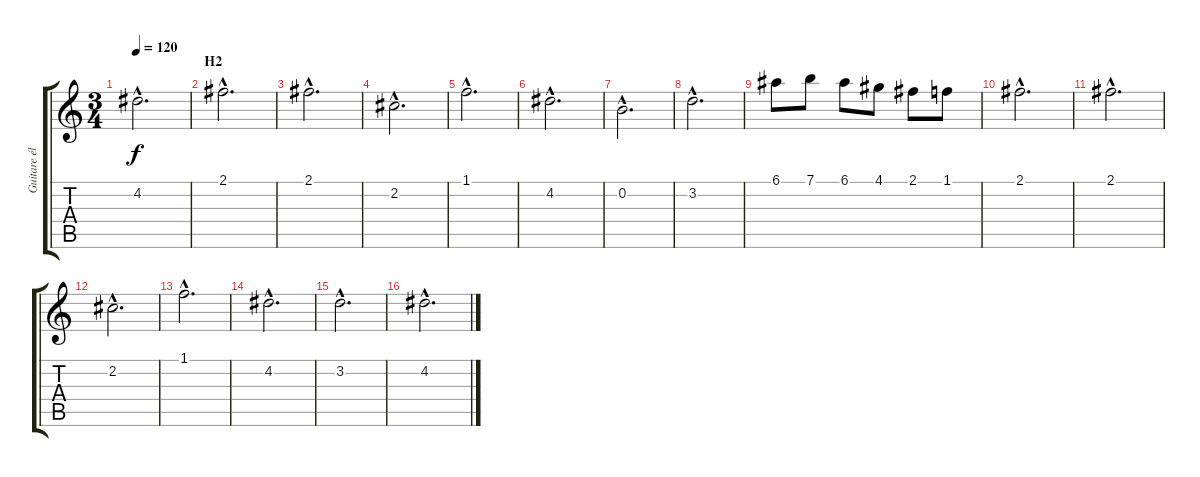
\track ("Guitare électrique" "Guitare él") {instrument overdrivenguitar}
\staff {score tabs}
\tuning (E4 B3 G3 D3 A2 E2) {hide}
\ts (3 4)
\tempo 120
\clef g2
\ks c
4.2{hac}.2{d dy f} |
\section ("" "H2")
2.1{hac}.2{d} |
2.1{hac}.2{d} |
2.2{hac}.2{d} |
1.1{hac}.2{d} |
4.2{hac}.2{d} |
0.2{hac}.2{d} |
3.2{hac}.2{d} |
6.1.8 7.1.8 6.1.8 4.1.8 2.1.8 1.1.8 |
2.1{hac}.2{d} |
2.1{hac}.2{d} |
2.2{hac}.2{d} |
1.1{hac}.2{d} |
4.2{hac}.2{d} |
3.2{hac}.2{d} |
4.2{hac}.2{d}
